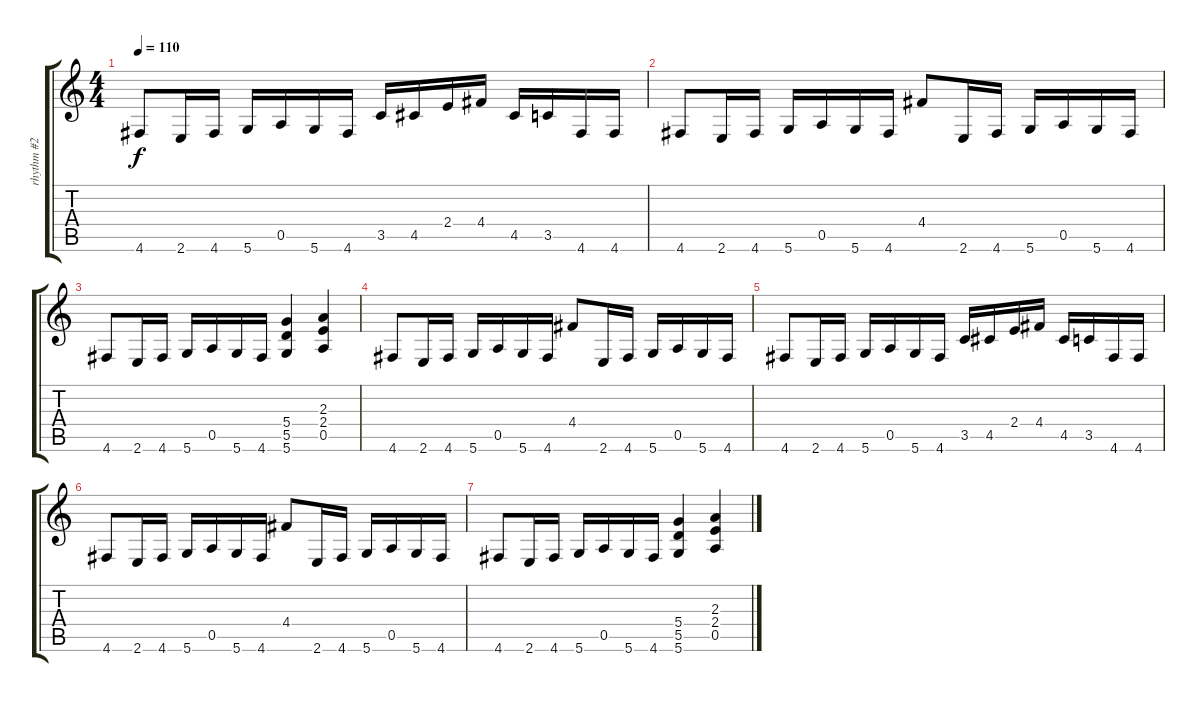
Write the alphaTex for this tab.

\track ("rhythm #2" "rhythm #2") {instrument distortionguitar}
\staff {score tabs}
\tuning (E4 B3 G3 D3 A2 D2) {hide}
\ts (4 4)
\tempo 110
\clef g2
\ks c
4.6.8{dy f} 2.6.16 4.6.16 5.6.16 0.5.16 5.6.16 4.6.16 3.5.16 4.5.16 2.4.16 4.4.16 4.5.16 3.5.16 4.6.16 4.6.16 |
4.6.8 2.6.16 4.6.16 5.6.16 0.5.16 5.6.16 4.6.16 4.4.8 2.6.16 4.6.16 5.6.16 0.5.16 5.6.16 4.6.16 |
4.6.8 2.6.16 4.6.16 5.6.16 0.5.16 5.6.16 4.6.16 (5.4 5.5 5.6).4 (2.3 2.4 0.5).4 |
4.6.8 2.6.16 4.6.16 5.6.16 0.5.16 5.6.16 4.6.16 4.4.8 2.6.16 4.6.16 5.6.16 0.5.16 5.6.16 4.6.16 |
4.6.8 2.6.16 4.6.16 5.6.16 0.5.16 5.6.16 4.6.16 3.5.16 4.5.16 2.4.16 4.4.16 4.5.16 3.5.16 4.6.16 4.6.16 |
4.6.8 2.6.16 4.6.16 5.6.16 0.5.16 5.6.16 4.6.16 4.4.8 2.6.16 4.6.16 5.6.16 0.5.16 5.6.16 4.6.16 |
4.6.8 2.6.16 4.6.16 5.6.16 0.5.16 5.6.16 4.6.16 (5.4 5.5 5.6).4 (2.3 2.4 0.5).4
